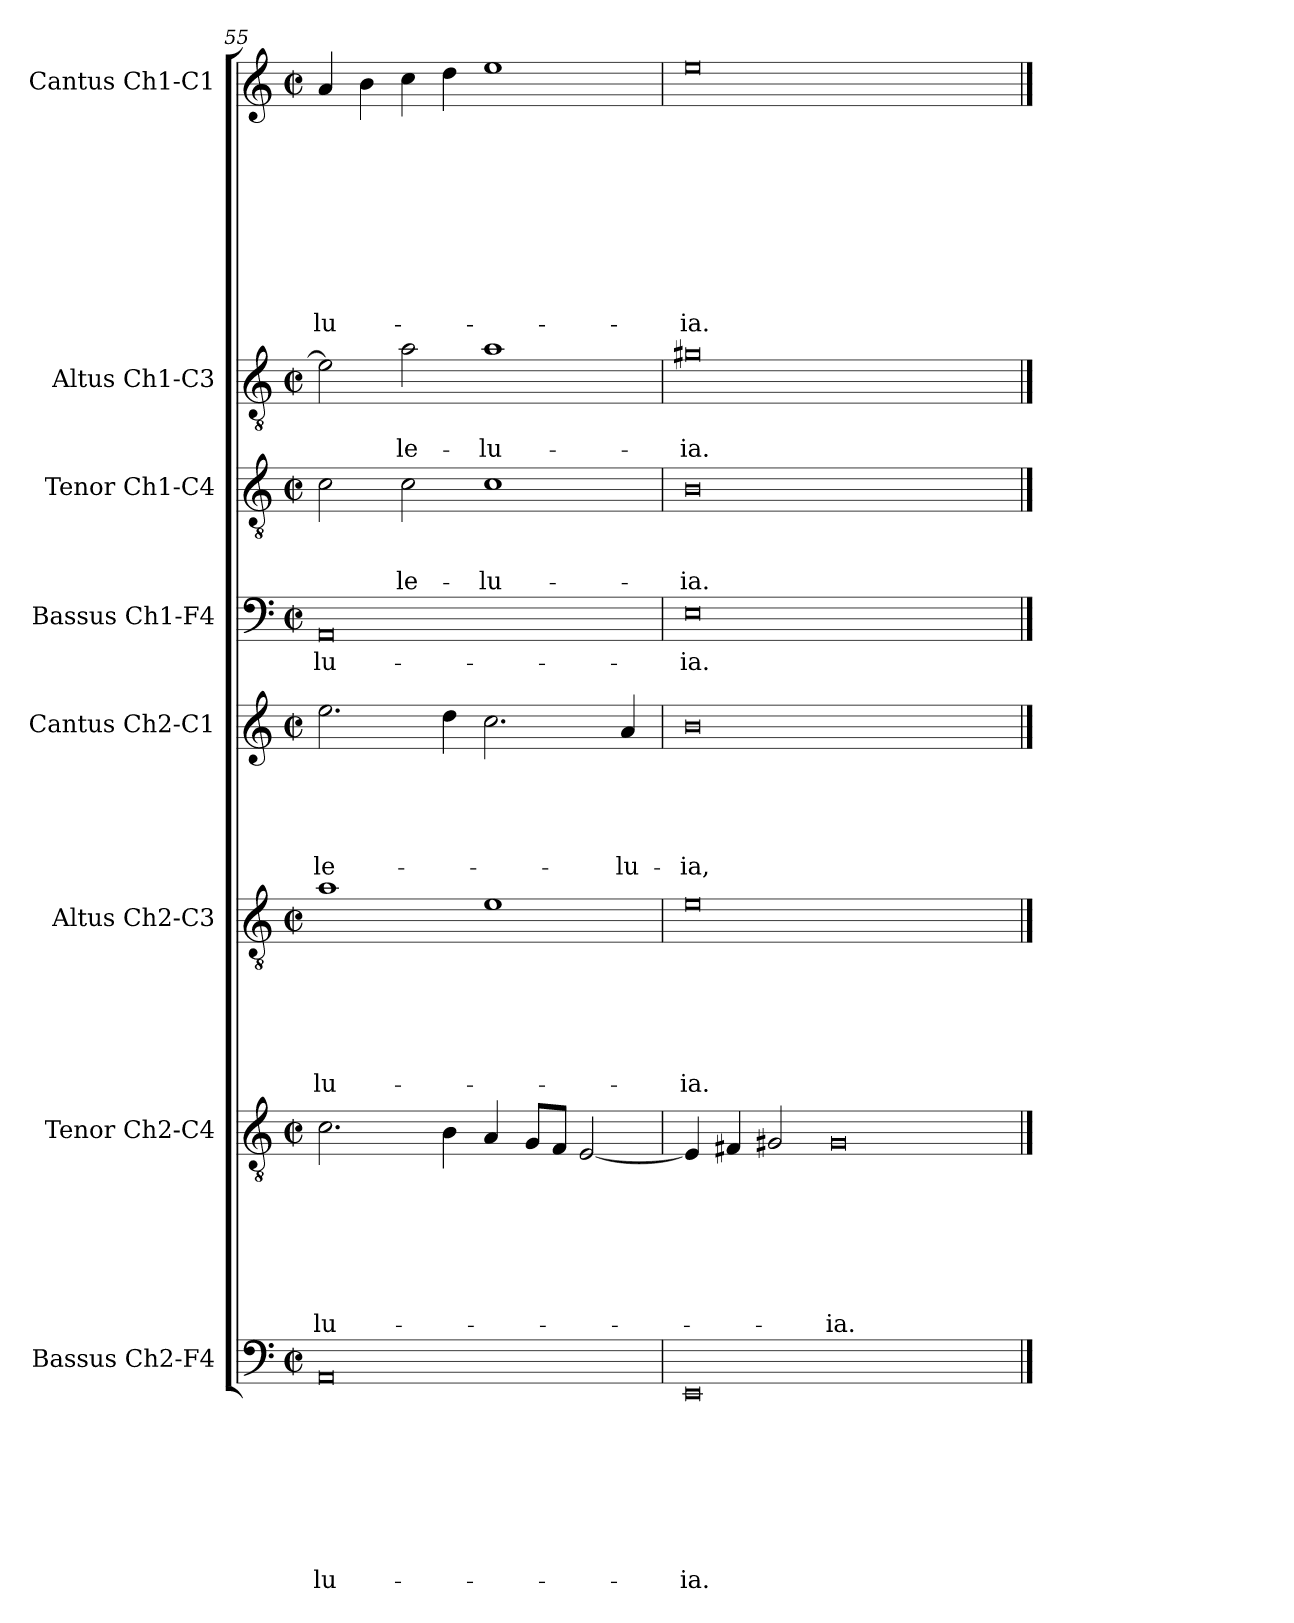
**kern	**text	**text	**text	**text	**text	**text	**text	**text	**kern	**text	**text	**text	**text	**text	**text	**text	**kern	**text	**text	**text	**text	**text	**text	**kern	**text	**text	**text	**text	**text	**kern	**text	**kern	**text	**text	**text	**kern	**text	**text	**kern	**text	**text	**text	**text	**text	**text	**text	**text	**text
*part8	*part8	*part8	*part8	*part8	*part8	*part8	*part8	*part8	*part7	*part7	*part7	*part7	*part7	*part7	*part7	*part7	*part6	*part6	*part6	*part6	*part6	*part6	*part6	*part5	*part5	*part5	*part5	*part5	*part5	*part4	*part4	*part3	*part3	*part3	*part3	*part2	*part2	*part2	*part1	*part1	*part1	*part1	*part1	*part1	*part1	*part1	*part1	*part1
*staff8	*staff8	*staff8	*staff8	*staff8	*staff8	*staff8	*staff8	*staff8	*staff7	*staff7	*staff7	*staff7	*staff7	*staff7	*staff7	*staff7	*staff6	*staff6	*staff6	*staff6	*staff6	*staff6	*staff6	*staff5	*staff5	*staff5	*staff5	*staff5	*staff5	*staff4	*staff4	*staff3	*staff3	*staff3	*staff3	*staff2	*staff2	*staff2	*staff1	*staff1	*staff1	*staff1	*staff1	*staff1	*staff1	*staff1	*staff1	*staff1
*I"Bassus Ch2-F4	*	*	*	*	*	*	*	*	*I"Tenor Ch2-C4	*	*	*	*	*	*	*	*I"Altus Ch2-C3	*	*	*	*	*	*	*I"Cantus Ch2-C1	*	*	*	*	*	*I"Bassus Ch1-F4	*	*I"Tenor Ch1-C4	*	*	*	*I"Altus Ch1-C3	*	*	*I"Cantus Ch1-C1	*	*	*	*	*	*	*	*	*
*I'B2	*	*	*	*	*	*	*	*	*I'T2	*	*	*	*	*	*	*	*I'A2	*	*	*	*	*	*	*I'C2	*	*	*	*	*	*I'B	*	*I'T	*	*	*	*I'A	*	*	*I'C	*	*	*	*	*	*	*	*	*
*clefF4	*	*	*	*	*	*	*	*	*clefGv2	*	*	*	*	*	*	*	*clefGv2	*	*	*	*	*	*	*clefG2	*	*	*	*	*	*clefF4	*	*clefGv2	*	*	*	*clefGv2	*	*	*clefG2	*	*	*	*	*	*	*	*	*
*k[]	*	*	*	*	*	*	*	*	*k[]	*	*	*	*	*	*	*	*k[]	*	*	*	*	*	*	*k[]	*	*	*	*	*	*k[]	*	*k[]	*	*	*	*k[]	*	*	*k[]	*	*	*	*	*	*	*	*	*
*C:	*	*	*	*	*	*	*	*	*C:	*	*	*	*	*	*	*	*C:	*	*	*	*	*	*	*C:	*	*	*	*	*	*C:	*	*C:	*	*	*	*C:	*	*	*C:	*	*	*	*	*	*	*	*	*
*M2/2	*	*	*	*	*	*	*	*	*M2/2	*	*	*	*	*	*	*	*M2/2	*	*	*	*	*	*	*M2/2	*	*	*	*	*	*M2/2	*	*M2/2	*	*	*	*M2/2	*	*	*M2/2	*	*	*	*	*	*	*	*	*
*met(c|)	*	*	*	*	*	*	*	*	*met(c|)	*	*	*	*	*	*	*	*met(c|)	*	*	*	*	*	*	*met(c|)	*	*	*	*	*	*met(c|)	*	*met(c|)	*	*	*	*met(c|)	*	*	*met(c|)	*	*	*	*	*	*	*	*	*
=55	=55	=55	=55	=55	=55	=55	=55	=55	=55	=55	=55	=55	=55	=55	=55	=55	=55	=55	=55	=55	=55	=55	=55	=55	=55	=55	=55	=55	=55	=55	=55	=55	=55	=55	=55	=55	=55	=55	=55	=55	=55	=55	=55	=55	=55	=55	=55	=55
!	!	!	!	!	!	!	!	!LO:LY:b	!	!	!	!	!	!	!	!LO:LY:b	!	!	!	!	!	!	!LO:LY:b	!	!	!	!	!	!LO:LY:b	!	!LO:LY:b	!	!	!	!	!	!	!	!	!	!	!	!	!	!	!	!	!LO:LY:b
0AA	.	.	.	.	.	.	.	-lu-	2.c\	.	.	.	.	.	.	-lu-	1a	.	.	.	.	.	-lu-	2.ee\	.	.	.	.	-le-	0AA	-lu-	2c\	.	.	.	2e\]	.	.	4a/	.	.	.	.	.	.	.	.	-lu-
.	.	.	.	.	.	.	.	.	.	.	.	.	.	.	.	.	.	.	.	.	.	.	.	.	.	.	.	.	.	.	.	.	.	.	.	.	.	.	4b\	.	.	.	.	.	.	.	.	.
!	!	!	!	!	!	!	!	!	!	!	!	!	!	!	!	!	!	!	!	!	!	!	!	!	!	!	!	!	!	!	!	!	!	!	!LO:LY:b	!	!	!LO:LY:b	!	!	!	!	!	!	!	!	!	!
.	.	.	.	.	.	.	.	.	.	.	.	.	.	.	.	.	.	.	.	.	.	.	.	.	.	.	.	.	.	.	.	2c\	.	.	-le-	2a\	.	-le-	4cc\	.	.	.	.	.	.	.	.	.
.	.	.	.	.	.	.	.	.	4B\	.	.	.	.	.	.	.	.	.	.	.	.	.	.	4dd\	.	.	.	.	.	.	.	.	.	.	.	.	.	.	4dd\	.	.	.	.	.	.	.	.	.
!	!	!	!	!	!	!	!	!	!	!	!	!	!	!	!	!	!	!	!	!	!	!	!	!	!	!	!	!	!	!	!	!	!	!	!LO:LY:b	!	!	!LO:LY:b	!	!	!	!	!	!	!	!	!	!
.	.	.	.	.	.	.	.	.	4A/	.	.	.	.	.	.	.	1e	.	.	.	.	.	.	2.cc\	.	.	.	.	.	.	.	1c	.	.	-lu-	1a	.	-lu-	1ee	.	.	.	.	.	.	.	.	.
.	.	.	.	.	.	.	.	.	8G/L	.	.	.	.	.	.	.	.	.	.	.	.	.	.	.	.	.	.	.	.	.	.	.	.	.	.	.	.	.	.	.	.	.	.	.	.	.	.	.
.	.	.	.	.	.	.	.	.	8F/J	.	.	.	.	.	.	.	.	.	.	.	.	.	.	.	.	.	.	.	.	.	.	.	.	.	.	.	.	.	.	.	.	.	.	.	.	.	.	.
.	.	.	.	.	.	.	.	.	[2E/	.	.	.	.	.	.	.	.	.	.	.	.	.	.	.	.	.	.	.	.	.	.	.	.	.	.	.	.	.	.	.	.	.	.	.	.	.	.	.
!	!	!	!	!	!	!	!	!	!	!	!	!	!	!	!	!	!	!	!	!	!	!	!	!	!	!	!	!	!LO:LY:b	!	!	!	!	!	!	!	!	!	!	!	!	!	!	!	!	!	!	!
.	.	.	.	.	.	.	.	.	.	.	.	.	.	.	.	.	.	.	.	.	.	.	.	4a/	.	.	.	.	-lu-	.	.	.	.	.	.	.	.	.	.	.	.	.	.	.	.	.	.	.
=56	=56	=56	=56	=56	=56	=56	=56	=56	=56	=56	=56	=56	=56	=56	=56	=56	=56	=56	=56	=56	=56	=56	=56	=56	=56	=56	=56	=56	=56	=56	=56	=56	=56	=56	=56	=56	=56	=56	=56	=56	=56	=56	=56	=56	=56	=56	=56	=56
!	!	!	!	!	!	!	!	!LO:LY:b	!	!	!	!	!	!	!	!	!	!	!	!	!	!	!LO:LY:b	!	!	!	!	!	!LO:LY:b	!	!LO:LY:b	!	!	!	!LO:LY:b	!	!	!LO:LY:b	!	!	!	!	!	!	!	!	!	!LO:LY:b
0EE	.	.	.	.	.	.	.	-ia.	4E/]	.	.	.	.	.	.	.	0e	.	.	.	.	.	-ia.	0b	.	.	.	.	-ia,	0E	-ia.	0B	.	.	-ia.	0g#X	.	-ia.	0ee	.	.	.	.	.	.	.	.	-ia.
.	.	.	.	.	.	.	.	.	4F#X/	.	.	.	.	.	.	.	.	.	.	.	.	.	.	.	.	.	.	.	.	.	.	.	.	.	.	.	.	.	.	.	.	.	.	.	.	.	.	.
.	.	.	.	.	.	.	.	.	2G#X/	.	.	.	.	.	.	.	.	.	.	.	.	.	.	.	.	.	.	.	.	.	.	.	.	.	.	.	.	.	.	.	.	.	.	.	.	.	.	.
!	!	!	!	!	!	!	!	!	!	!	!	!	!	!	!	!LO:LY:b	!	!	!	!	!	!	!	!	!	!	!	!	!	!	!	!	!	!	!	!	!	!	!	!	!	!	!	!	!	!	!	!
.	.	.	.	.	.	.	.	.	0G#	.	.	.	.	.	.	-ia.	.	.	.	.	.	.	.	.	.	.	.	.	.	.	.	.	.	.	.	.	.	.	.	.	.	.	.	.	.	.	.	.
1ryy	.	.	.	.	.	.	.	.	.	.	.	.	.	.	.	.	1ryy	.	.	.	.	.	.	1ryy	.	.	.	.	.	1ryy	.	1ryy	.	.	.	1ryy	.	.	1ryy	.	.	.	.	.	.	.	.	.
==	==	==	==	==	==	==	==	==	==	==	==	==	==	==	==	==	==	==	==	==	==	==	==	==	==	==	==	==	==	==	==	==	==	==	==	==	==	==	==	==	==	==	==	==	==	==	==	==
*-	*-	*-	*-	*-	*-	*-	*-	*-	*-	*-	*-	*-	*-	*-	*-	*-	*-	*-	*-	*-	*-	*-	*-	*-	*-	*-	*-	*-	*-	*-	*-	*-	*-	*-	*-	*-	*-	*-	*-	*-	*-	*-	*-	*-	*-	*-	*-	*-
